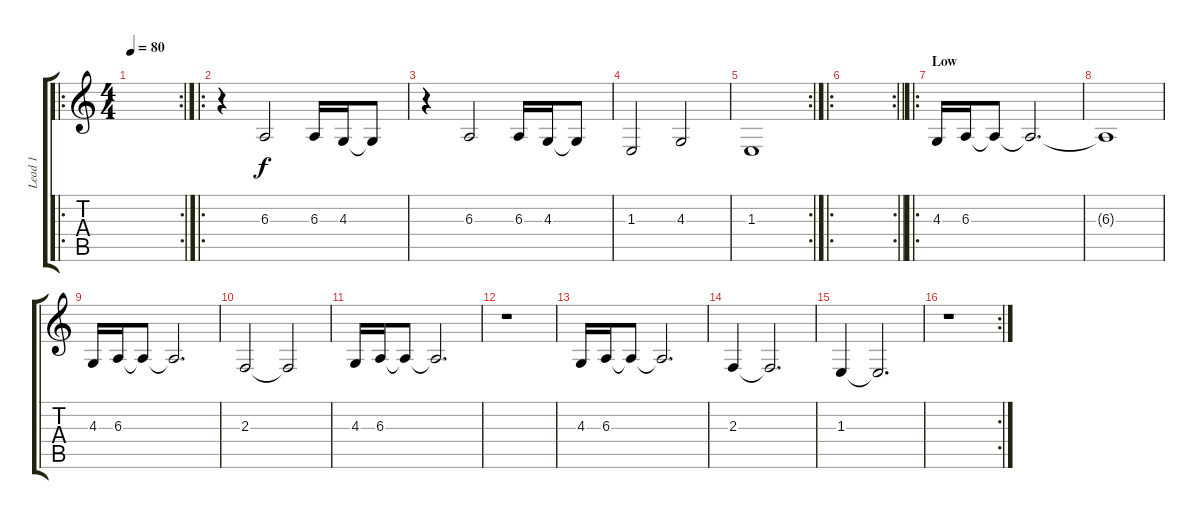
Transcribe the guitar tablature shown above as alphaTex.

\track ("Lead 1" "Lead 1") {instrument lead5charang}
\staff {score tabs}
\tuning (C4 G3 Eb3 Bb2 F2 C2) {hide}
\ro
\rc 2
\ts (4 4)
\tempo 80
\clef g2
\ks c
|
\ro
r.4 6.3.2 6.3.16 4.3.16 4.3{t}.8 |
r.4 6.3.2 6.3.16 4.3.16 4.3{t}.8 |
1.3.2 4.3.2 |
\rc 2
1.3.1 |
\ro
\rc 2
\barLineRight lightlight
|
\ro
\section ("" "Low")
4.3.16{volume 12} 6.3.16 6.3{t}.8 6.3{t}.2{d volume 6} |
6.3{t}.1 |
4.3.16{volume 12} 6.3.16 6.3{t}.8 6.3{t}.2{d volume 7} |
2.3.2{volume 12} 2.3{t}.2{volume 7} |
4.3.16{volume 12} 6.3.16 6.3{t}.8 6.3{t}.2{d volume 7} |
r.1 |
4.3.16{volume 12} 6.3.16 6.3{t}.8 6.3{t}.2{d volume 7} |
2.3.4{volume 12} 2.3{t}.2{d volume 6} |
1.3.4{volume 12} 1.3{t}.2{d volume 7} |
\rc 2
r.1
